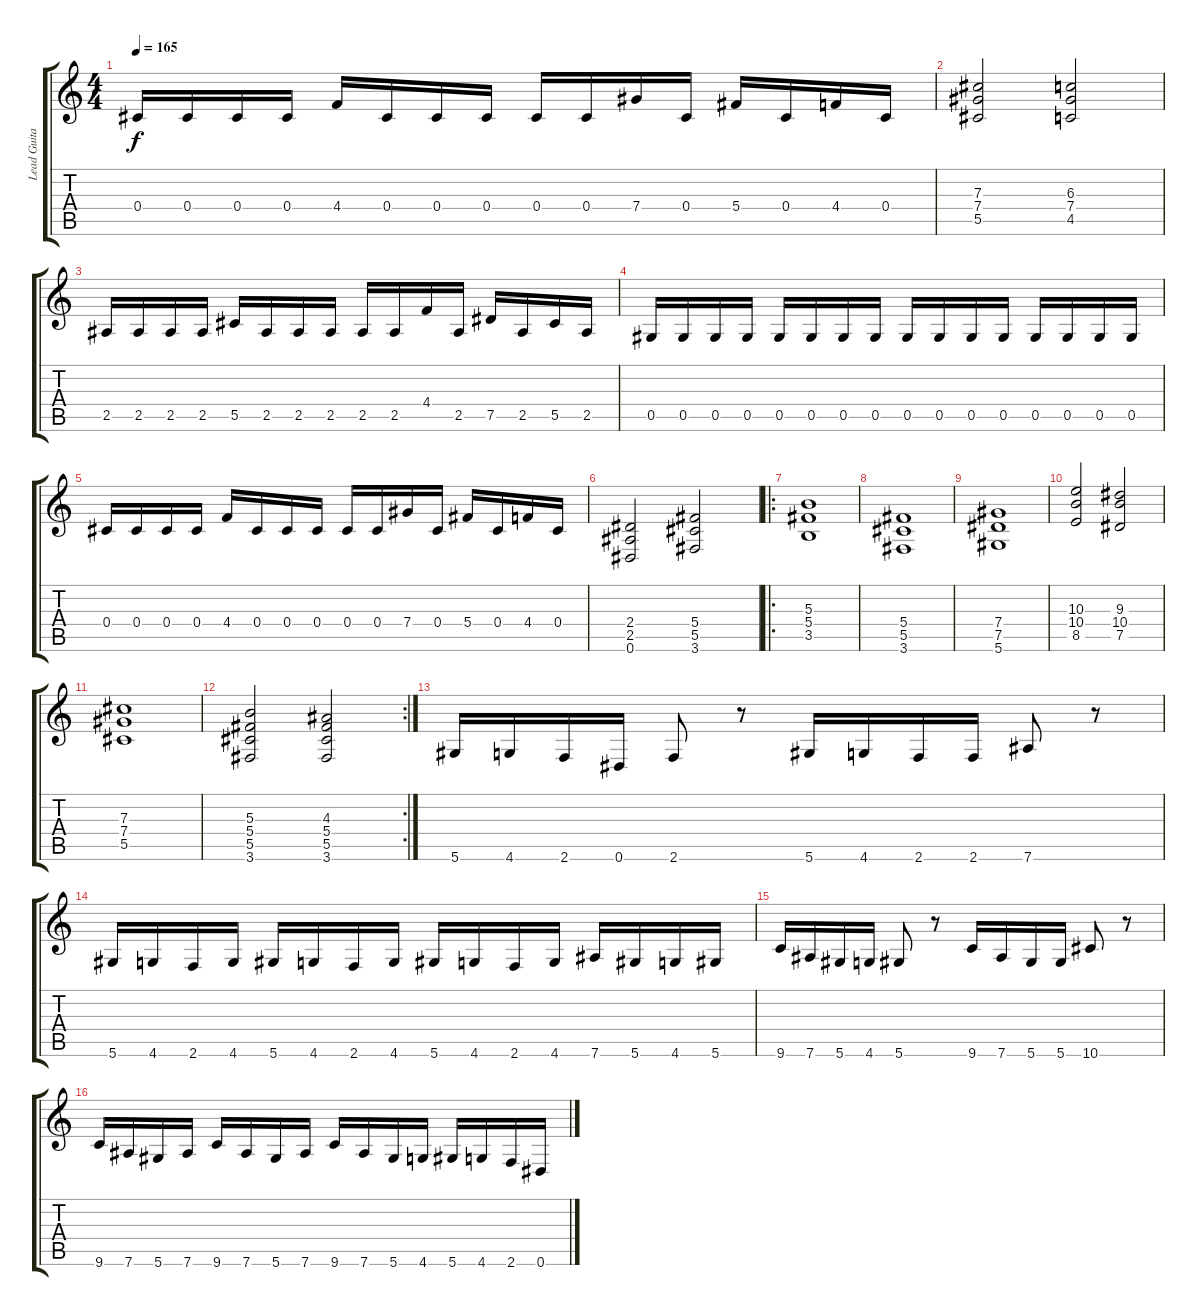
\track ("Lead Guitar" "Lead Guita") {instrument distortionguitar}
\staff {score tabs}
\tuning (Eb4 Bb3 Gb3 Db3 Ab2 Eb2) {hide}
\ts (4 4)
\tempo 165
\clef g2
\ks c
0.4.16{dy f} 0.4.16 0.4.16 0.4.16 4.4.16 0.4.16 0.4.16 0.4.16 0.4.16 0.4.16 7.4.16 0.4.16 5.4.16 0.4.16 4.4.16 0.4.16 |
(7.3 7.4 5.5).2 (6.3 7.4 4.5).2 |
2.5.16 2.5.16 2.5.16 2.5.16 5.5.16 2.5.16 2.5.16 2.5.16 2.5.16 2.5.16 4.4.16 2.5.16 7.5.16 2.5.16 5.5.16 2.5.16 |
0.5.16 0.5.16 0.5.16 0.5.16 0.5.16 0.5.16 0.5.16 0.5.16 0.5.16 0.5.16 0.5.16 0.5.16 0.5.16 0.5.16 0.5.16 0.5.16 |
0.4.16 0.4.16 0.4.16 0.4.16 4.4.16 0.4.16 0.4.16 0.4.16 0.4.16 0.4.16 7.4.16 0.4.16 5.4.16 0.4.16 4.4.16 0.4.16 |
(2.4 2.5 0.6).2 (5.4 5.5 3.6).2 |
\ro
(5.3 5.4 3.5).1{volume 16} |
(5.4 5.5 3.6).1 |
(7.4 7.5 5.6).1 |
(10.3 10.4 8.5).2 (9.3 10.4 7.5).2 |
(7.3 7.4 5.5).1 |
\rc 2
(5.3 5.4 5.5 3.6).2 (4.3 5.4 5.5 3.6).2 |
5.6.16 4.6.16 2.6.16 0.6.16 2.6.8 r.8 5.6.16 4.6.16 2.6.16 2.6.16 7.6.8 r.8 |
5.6.16 4.6.16 2.6.16 4.6.16 5.6.16 4.6.16 2.6.16 4.6.16 5.6.16 4.6.16 2.6.16 4.6.16 7.6.16 5.6.16 4.6.16 5.6.16 |
9.6.16 7.6.16 5.6.16 4.6.16 5.6.8 r.8 9.6.16 7.6.16 5.6.16 5.6.16 10.6.8 r.8 |
9.6.16 7.6.16 5.6.16 7.6.16 9.6.16 7.6.16 5.6.16 7.6.16 9.6.16 7.6.16 5.6.16 4.6.16 5.6.16 4.6.16 2.6.16 0.6.16
